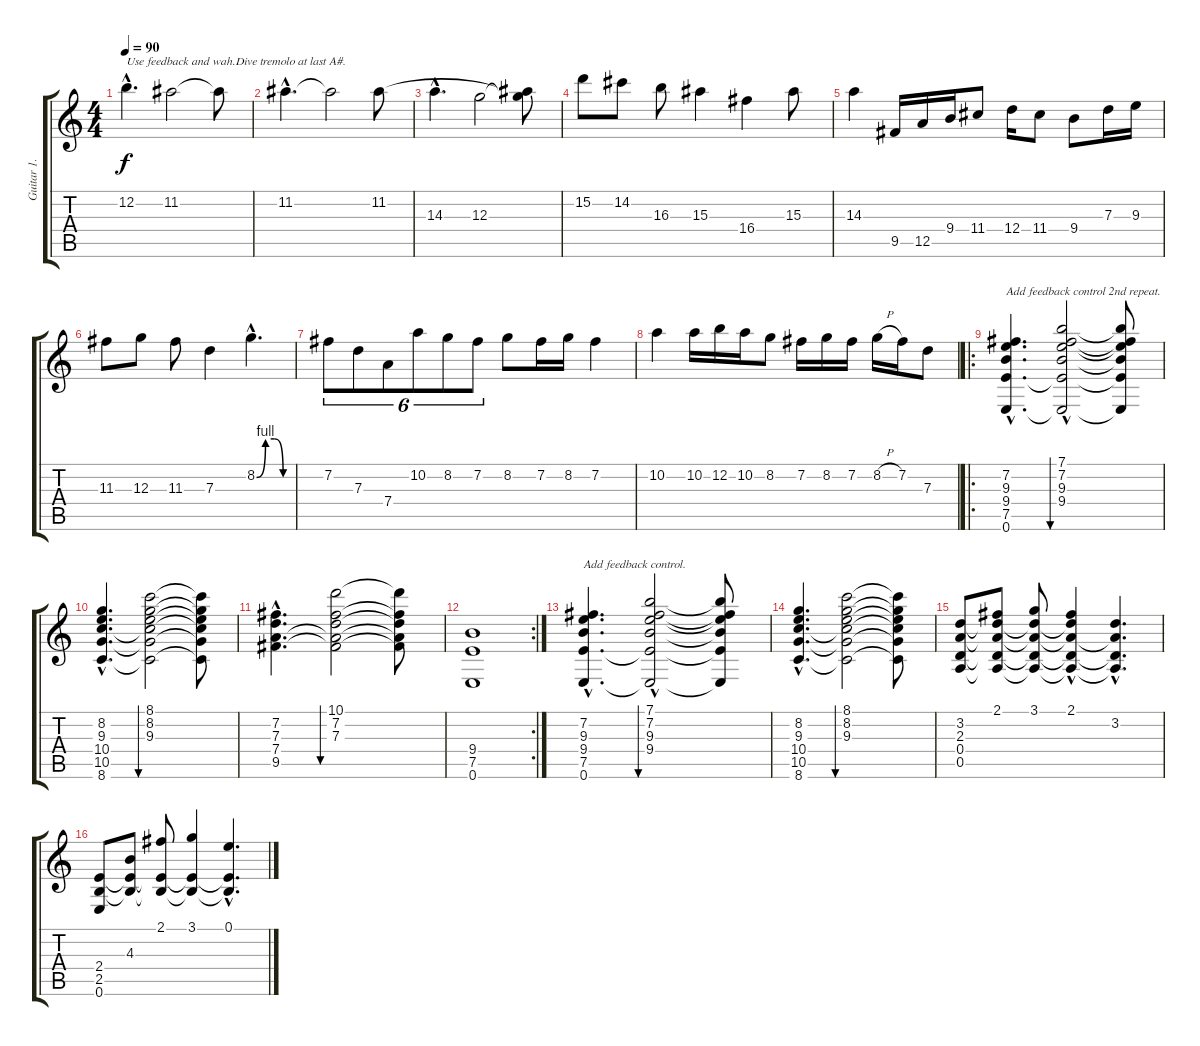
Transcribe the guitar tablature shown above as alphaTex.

\track ("Guitar 1." "Guitar 1.") {instrument distortionguitar}
\staff {score tabs}
\tuning (E4 B3 G3 D3 A2 E2) {hide}
\ts (4 4)
\tempo 90
\clef g2
\ks c
12.2{hac}.4{d txt "Use feedback and wah.Dive tremolo at last A#." dy f} 11.2.2 11.2{t}.8 |
11.2{hac}.4{d} 11.2{t}.2 11.2.8 |
14.3{hac}.4{d} 12.3.2 (11.2{t} 12.3{t}).8 |
15.2.8 14.2.8 16.3.8 15.3.4 16.4.4 15.3.8 |
14.3.4 9.5.16 12.5.16 9.4.16 11.4.8 12.4.16 11.4.8 9.4.8 7.3.16 9.3.16 |
11.3.8 12.3.8 11.3.8 7.3.4 8.2{be (custom 0 0 15 4 30 4 45 0 60 0) hac}.4{d} |
7.2.8{tu (6 4)} 7.3.8{tu (6 4)} 7.4.8{tu (6 4)} 10.2.8{tu (6 4)} 8.2.8{tu (6 4)} 7.2.8{tu (6 4)} 8.2.8 7.2.16 8.2.16 7.2.4 |
10.2.4 10.2.16 12.2.16 10.2.16 8.2.8 7.2.16 8.2.16 7.2.16 8.2{h}.16 7.2.16 7.3.8 |
\ro
(7.2{hac} 9.3{hac} 9.4 7.5{hac} 0.6{hac}).4{d txt "Add feedback control 2nd repeat."} (7.1 7.2{hac} 9.3 9.4 7.5{t} 0.6{t}).2{bu 240} (7.1{t} 7.2{t} 9.3{t} 9.4{t} 7.5{t} 0.6{t}).8 |
(8.2{hac} 9.3{hac} 10.4{hac} 10.5{hac} 8.6{hac}).4{d} (8.1 8.2 9.3 10.4{t} 10.5{t} 8.6{t}).2{bu 240} (8.1{t} 8.2{t} 9.3{t} 10.4{t} 10.5{t} 8.6{t}).8 |
(7.2{hac} 7.3{hac} 7.4{hac} 9.5{hac}).4{d} (10.1 7.2 7.3 7.4{t} 9.5{t}).2{bu 240} (10.1{t} 7.2{t} 7.3{t} 7.4{t} 9.5{t}).8 |
\rc 2
(9.4 7.5 0.6).1 |
(7.2{hac} 9.3{hac} 9.4 7.5{hac} 0.6{hac}).4{d txt "Add feedback control."} (7.1 7.2{hac} 9.3 9.4 7.5{t} 0.6{t}).2{bu 240} (7.1{t} 7.2{t} 9.3{t} 9.4{t} 7.5{t} 0.6{t}).8 |
(8.2{hac} 9.3{hac} 10.4{hac} 10.5{hac} 8.6{hac}).4{d} (8.1 8.2 9.3 10.4{t} 10.5{t} 8.6{t}).2{bu 240} (8.1{t} 8.2{t} 9.3{t} 10.4{t} 10.5{t} 8.6{t}).8 |
(3.2 2.3 0.4 0.5).8 (2.1 3.2{t} 2.3{t} 0.4{t} 0.5{t}).8 (3.1 3.2{t} 2.3{t} 0.4{t} 0.5{t}).8 (2.1{hac} 3.2{t} 2.3{t} 0.4{t} 0.5{t}).4 (3.2{hac} 2.3{hac t} 0.4{hac t} 0.5{hac t}).4{d} |
(2.4 2.5 0.6).8 (4.3 2.4{t} 2.5{t}).8 (2.1 2.4{t} 2.5{t}).8 (3.1 2.4{t} 2.5{t}).4 (0.1{hac} 2.4{hac t} 2.5{hac t}).4{d}
